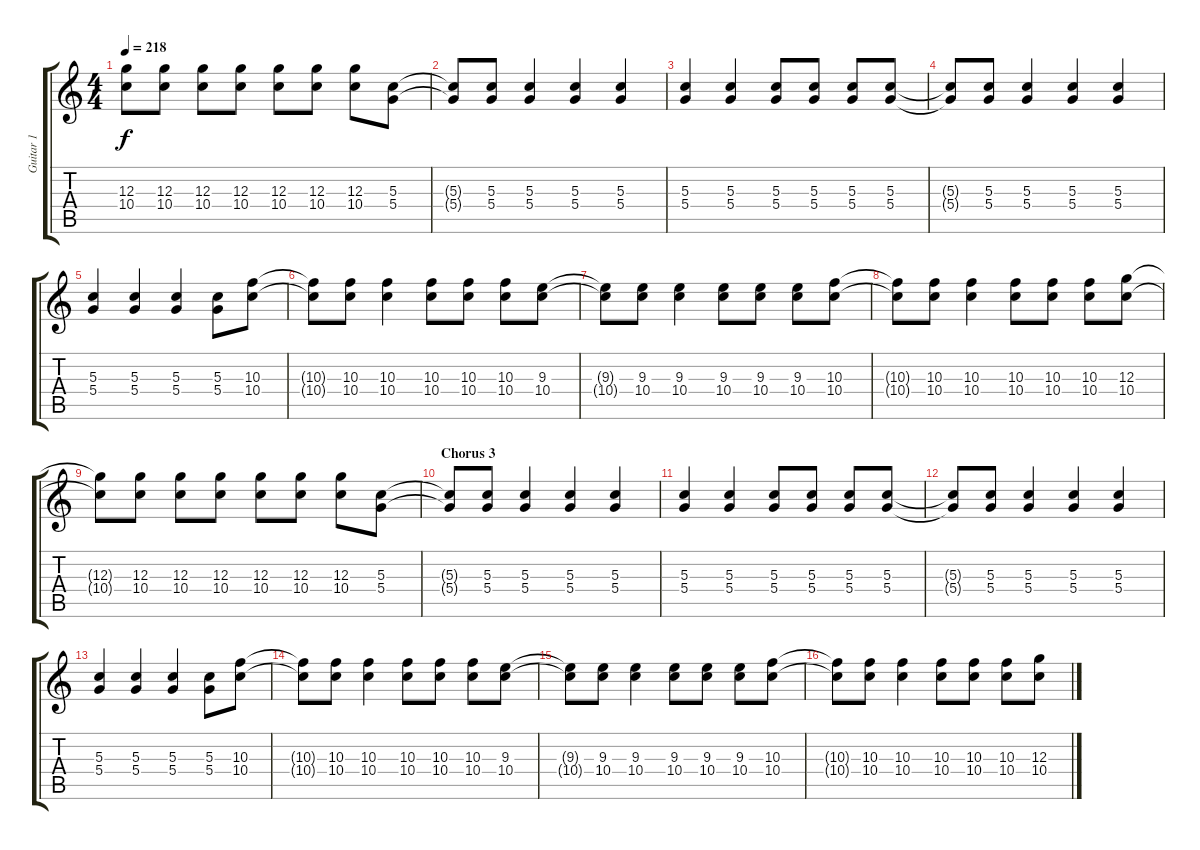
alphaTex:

\track ("Guitar 1" "Guitar 1") {instrument distortionguitar}
\staff {score tabs}
\tuning (E4 B3 G3 D3 A2 D2) {hide}
\ts (4 4)
\tempo 218
\clef g2
\ks c
(12.3{t} 10.4{t}).8{dy f} (12.3 10.4).8 (12.3 10.4).8 (12.3 10.4).8 (12.3 10.4).8 (12.3 10.4).8 (12.3 10.4).8 (5.3 5.4).8 |
(5.3{t} 5.4{t}).8 (5.3 5.4).8 (5.3 5.4).4 (5.3 5.4).4 (5.3 5.4).4 |
(5.3 5.4).4 (5.3 5.4).4 (5.3 5.4).8 (5.3 5.4).8 (5.3 5.4).8 (5.3 5.4).8 |
(5.3{t} 5.4{t}).8 (5.3 5.4).8 (5.3 5.4).4 (5.3 5.4).4 (5.3 5.4).4 |
(5.3 5.4).4 (5.3 5.4).4 (5.3 5.4).4 (5.3 5.4).8 (10.3 10.4).8 |
(10.3{t} 10.4{t}).8 (10.3 10.4).8 (10.3 10.4).4 (10.3 10.4).8 (10.3 10.4).8 (10.3 10.4).8 (9.3 10.4).8 |
(9.3{t} 10.4{t}).8 (9.3 10.4).8 (9.3 10.4).4 (9.3 10.4).8 (9.3 10.4).8 (9.3 10.4).8 (10.3 10.4).8 |
(10.3{t} 10.4{t}).8 (10.3 10.4).8 (10.3 10.4).4 (10.3 10.4).8 (10.3 10.4).8 (10.3 10.4).8 (12.3 10.4).8 |
(12.3{t} 10.4{t}).8 (12.3 10.4).8 (12.3 10.4).8 (12.3 10.4).8 (12.3 10.4).8 (12.3 10.4).8 (12.3 10.4).8 (5.3 5.4).8 |
\section ("" "Chorus 3")
(5.3{t} 5.4{t}).8 (5.3 5.4).8 (5.3 5.4).4 (5.3 5.4).4 (5.3 5.4).4 |
(5.3 5.4).4 (5.3 5.4).4 (5.3 5.4).8 (5.3 5.4).8 (5.3 5.4).8 (5.3 5.4).8 |
(5.3{t} 5.4{t}).8 (5.3 5.4).8 (5.3 5.4).4 (5.3 5.4).4 (5.3 5.4).4 |
(5.3 5.4).4 (5.3 5.4).4 (5.3 5.4).4 (5.3 5.4).8 (10.3 10.4).8 |
(10.3{t} 10.4{t}).8 (10.3 10.4).8 (10.3 10.4).4 (10.3 10.4).8 (10.3 10.4).8 (10.3 10.4).8 (9.3 10.4).8 |
(9.3{t} 10.4{t}).8 (9.3 10.4).8 (9.3 10.4).4 (9.3 10.4).8 (9.3 10.4).8 (9.3 10.4).8 (10.3 10.4).8 |
(10.3{t} 10.4{t}).8 (10.3 10.4).8 (10.3 10.4).4 (10.3 10.4).8 (10.3 10.4).8 (10.3 10.4).8 (12.3 10.4).8
